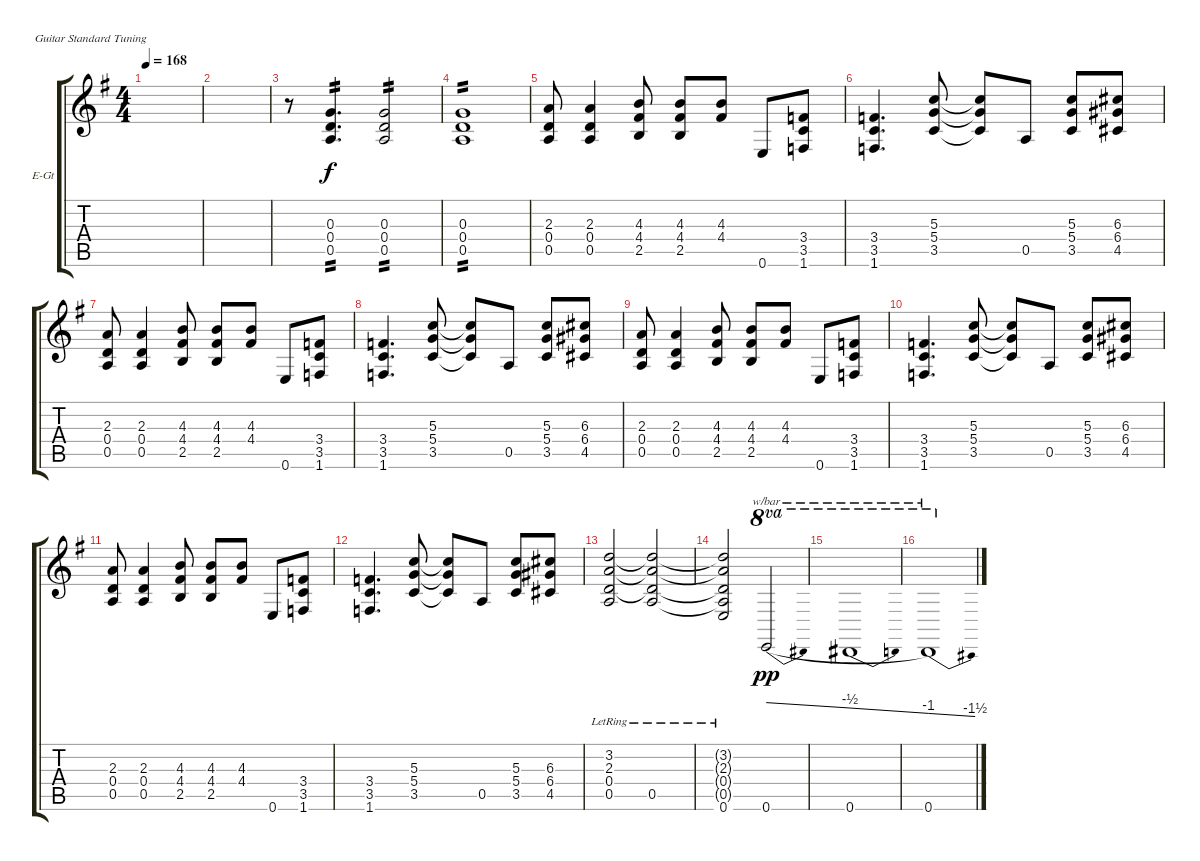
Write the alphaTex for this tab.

\defaultSystemsLayout 4
\bracketExtendMode groupsimilarinstruments
\firstSystemTrackNameOrientation horizontal
\otherSystemsTrackNameOrientation horizontal
\track ("Electric Guitar" "E-Gt") {instrument distortionguitar}
\staff {score tabs}
\tuning (E4 B3 G3 D3 A2 E2)
\ts (4 4)
\tempo 168
\clef g2
\ks g
|
|
r.8 (0.5 0.4 0.3).4{d tp 2} (0.5 0.4 0.3).2{tp 2} |
(0.4 0.5 0.3).1{tp 2} |
(0.5 0.4 2.3).8 (2.3 0.4 0.5).4 (2.5 4.4 4.3).8 (2.5 4.4 4.3).8 (4.4 4.3).8 0.6.8 (1.6 3.5 3.4).8 |
(1.6 3.5 3.4).4{d} (3.5 5.4 5.3).8 (3.5{t} 5.4{t} 5.3{t}).8 0.5.8 (3.5 5.4 5.3).8 (4.5 6.4 6.3).8 |
(0.5 0.4 2.3).8 (2.3 0.4 0.5).4 (2.5 4.4 4.3).8 (2.5 4.4 4.3).8 (4.4 4.3).8 0.6.8 (1.6 3.5 3.4).8 |
(1.6 3.5 3.4).4{d} (3.5 5.4 5.3).8 (3.5{t} 5.4{t} 5.3{t}).8 0.5.8 (3.5 5.4 5.3).8 (4.5 6.4 6.3).8 |
(0.5 0.4 2.3).8 (2.3 0.4 0.5).4 (2.5 4.4 4.3).8 (2.5 4.4 4.3).8 (4.4 4.3).8 0.6.8 (1.6 3.5 3.4).8 |
(1.6 3.5 3.4).4{d} (3.5 5.4 5.3).8 (3.5{t} 5.4{t} 5.3{t}).8 0.5.8 (3.5 5.4 5.3).8 (4.5 6.4 6.3).8 |
(0.5 0.4 2.3).8 (2.3 0.4 0.5).4 (2.5 4.4 4.3).8 (2.5 4.4 4.3).8 (4.4 4.3).8 0.6.8 (1.6 3.5 3.4).8 |
(1.6 3.5 3.4).4{d} (3.5 5.4 5.3).8 (3.5{t} 5.4{t} 5.3{t}).8 0.5.8 (3.5 5.4 5.3).8 (4.5 6.4 6.3).8 |
(0.5{lr} 0.4{lr} 2.3{lr} 3.2{lr}).2 (0.5{lr} 0.4{lr t} 2.3{lr t} 3.2{lr t}).2 |
(0.5{lr t} 0.4{lr t} 2.3{lr t} 3.2{lr t} 0.6{lr}).2 0.6.2{tbe (dive default 0 0 60 -2) ot 8va dy pp legatoorigin} |
0.6.1{tbe (dive default 0 -2 60 -4) ot 8va legatoorigin} |
0.6.1{tbe (dive default 0 -4 51.6 -6) ot 8va legatoorigin}
